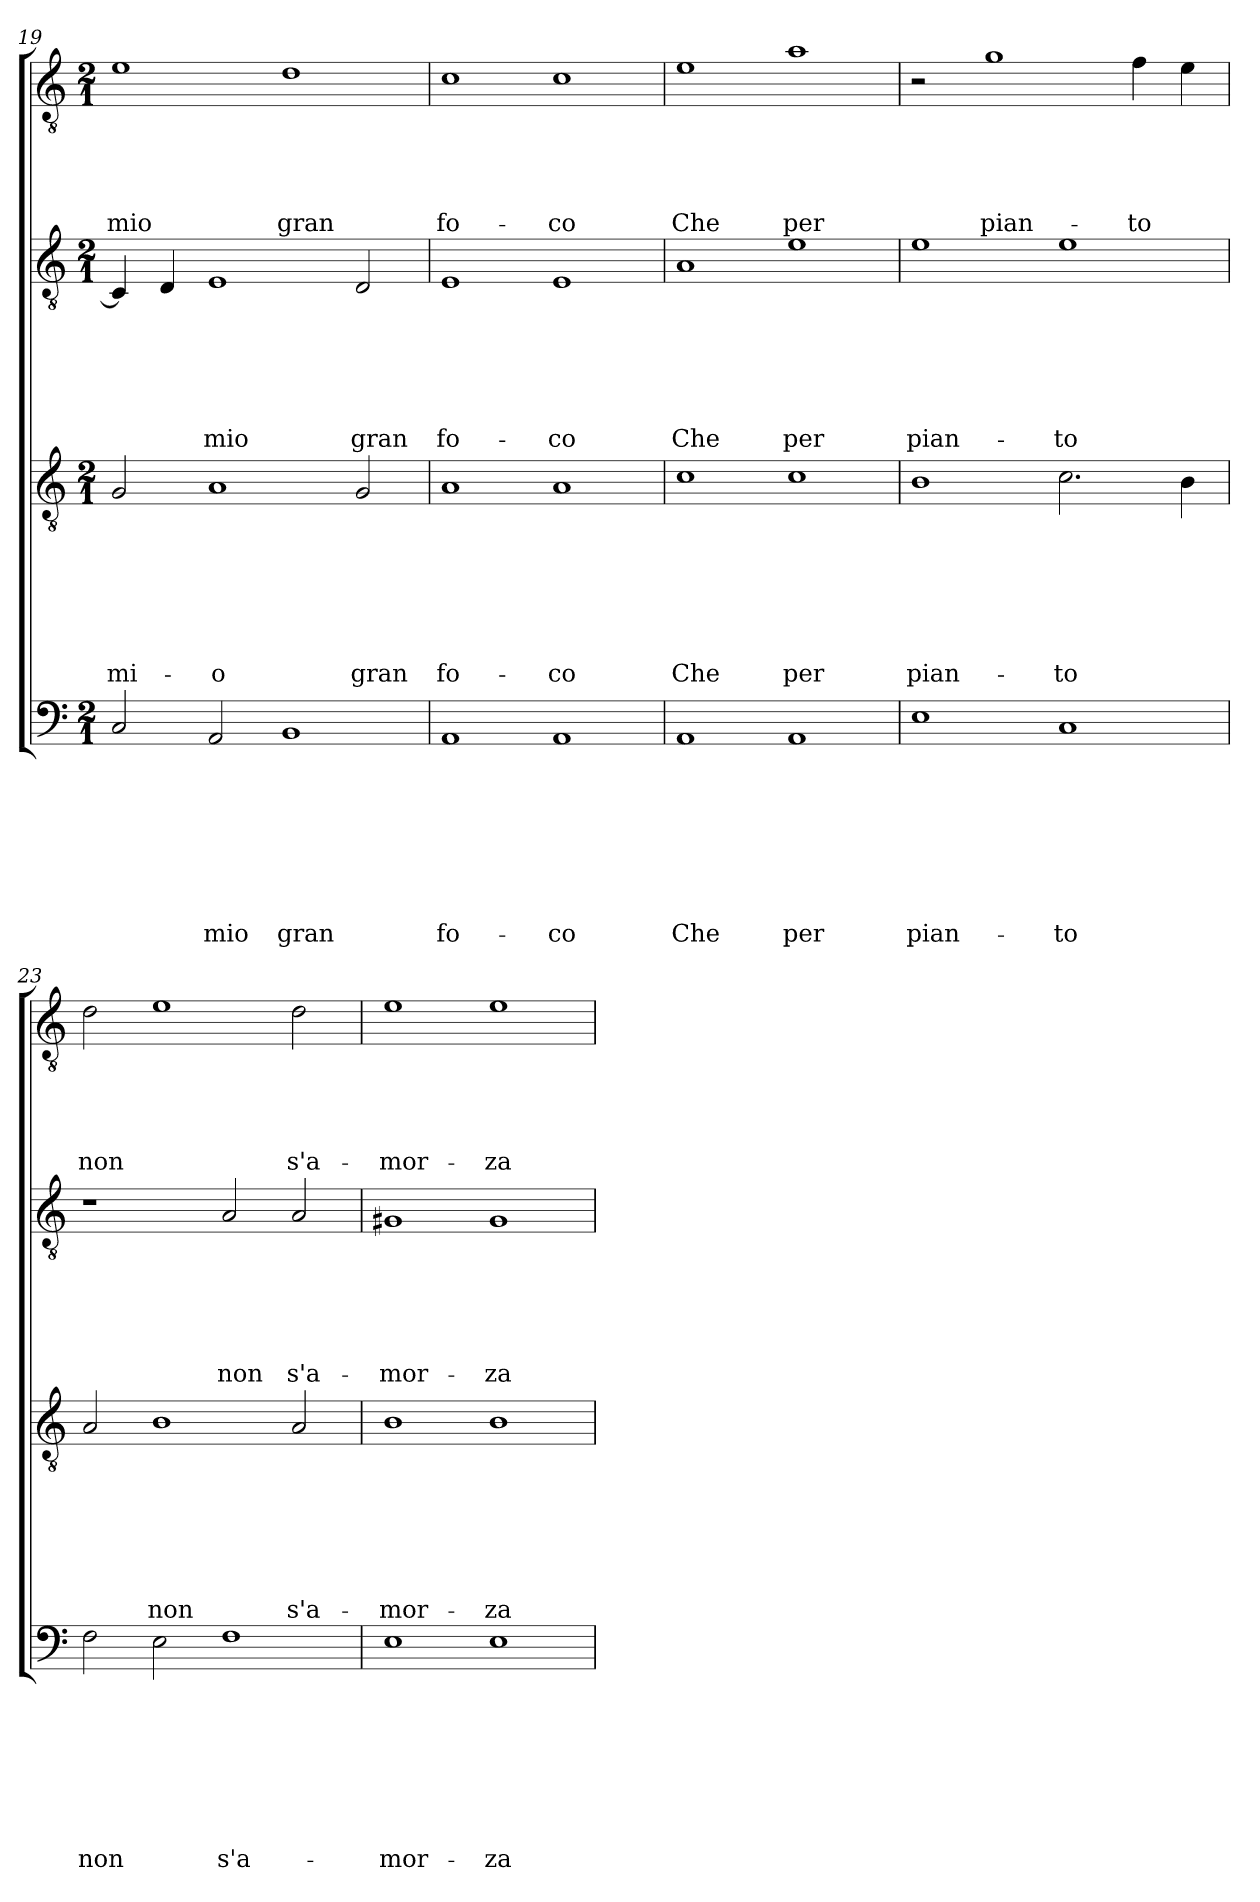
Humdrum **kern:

**kern	**text	**text	**text	**text	**text	**text	**text	**text	**kern	**text	**text	**text	**text	**text	**text	**text	**kern	**text	**text	**text	**text	**text	**text	**kern	**text	**text	**text	**text	**text
*part4	*part4	*part4	*part4	*part4	*part4	*part4	*part4	*part4	*part3	*part3	*part3	*part3	*part3	*part3	*part3	*part3	*part2	*part2	*part2	*part2	*part2	*part2	*part2	*part1	*part1	*part1	*part1	*part1	*part1
*staff4	*staff4	*staff4	*staff4	*staff4	*staff4	*staff4	*staff4	*staff4	*staff3	*staff3	*staff3	*staff3	*staff3	*staff3	*staff3	*staff3	*staff2	*staff2	*staff2	*staff2	*staff2	*staff2	*staff2	*staff1	*staff1	*staff1	*staff1	*staff1	*staff1
*clefF4	*	*	*	*	*	*	*	*	*clefGv2	*	*	*	*	*	*	*	*clefGv2	*	*	*	*	*	*	*clefGv2	*	*	*	*	*
*k[]	*	*	*	*	*	*	*	*	*k[]	*	*	*	*	*	*	*	*k[]	*	*	*	*	*	*	*k[]	*	*	*	*	*
*C:	*	*	*	*	*	*	*	*	*C:	*	*	*	*	*	*	*	*C:	*	*	*	*	*	*	*C:	*	*	*	*	*
*M2/1	*	*	*	*	*	*	*	*	*M2/1	*	*	*	*	*	*	*	*M2/1	*	*	*	*	*	*	*M2/1	*	*	*	*	*
=19	=19	=19	=19	=19	=19	=19	=19	=19	=19	=19	=19	=19	=19	=19	=19	=19	=19	=19	=19	=19	=19	=19	=19	=19	=19	=19	=19	=19	=19
2C/	.	.	.	.	.	.	.	.	2G/	.	.	.	.	.	.	mi-	4C/]	.	.	.	.	.	.	1e	.	.	.	.	mio
.	.	.	.	.	.	.	.	.	.	.	.	.	.	.	.	.	4D/	.	.	.	.	.	.	.	.	.	.	.	.
2AA/	.	.	.	.	.	.	.	mio	1A	.	.	.	.	.	.	-o	1E	.	.	.	.	.	mio	.	.	.	.	.	.
1BB	.	.	.	.	.	.	.	gran	.	.	.	.	.	.	.	.	.	.	.	.	.	.	.	1d	.	.	.	.	gran
.	.	.	.	.	.	.	.	.	2G/	.	.	.	.	.	.	gran	2D/	.	.	.	.	.	gran	.	.	.	.	.	.
=20	=20	=20	=20	=20	=20	=20	=20	=20	=20	=20	=20	=20	=20	=20	=20	=20	=20	=20	=20	=20	=20	=20	=20	=20	=20	=20	=20	=20	=20
1AA	.	.	.	.	.	.	.	fo-	1A	.	.	.	.	.	.	fo-	1E	.	.	.	.	.	fo-	1c	.	.	.	.	fo-
1AA	.	.	.	.	.	.	.	-co	1A	.	.	.	.	.	.	-co	1E	.	.	.	.	.	-co	1c	.	.	.	.	-co
=21	=21	=21	=21	=21	=21	=21	=21	=21	=21	=21	=21	=21	=21	=21	=21	=21	=21	=21	=21	=21	=21	=21	=21	=21	=21	=21	=21	=21	=21
1AA	.	.	.	.	.	.	.	Che	1c	.	.	.	.	.	.	Che	1A	.	.	.	.	.	Che	1e	.	.	.	.	Che
1AA	.	.	.	.	.	.	.	per	1c	.	.	.	.	.	.	per	1e	.	.	.	.	.	per	1a	.	.	.	.	per
=22	=22	=22	=22	=22	=22	=22	=22	=22	=22	=22	=22	=22	=22	=22	=22	=22	=22	=22	=22	=22	=22	=22	=22	=22	=22	=22	=22	=22	=22
1E	.	.	.	.	.	.	.	pian-	1B	.	.	.	.	.	.	pian-	1e	.	.	.	.	.	pian-	2r	.	.	.	.	.
.	.	.	.	.	.	.	.	.	.	.	.	.	.	.	.	.	.	.	.	.	.	.	.	1g	.	.	.	.	pian-
1C	.	.	.	.	.	.	.	-to	2.c\	.	.	.	.	.	.	-to	1e	.	.	.	.	.	-to	.	.	.	.	.	.
.	.	.	.	.	.	.	.	.	.	.	.	.	.	.	.	.	.	.	.	.	.	.	.	4f\	.	.	.	.	-to
.	.	.	.	.	.	.	.	.	4B\	.	.	.	.	.	.	.	.	.	.	.	.	.	.	4e\	.	.	.	.	.
!!LO:PB:g=z
=23	=23	=23	=23	=23	=23	=23	=23	=23	=23	=23	=23	=23	=23	=23	=23	=23	=23	=23	=23	=23	=23	=23	=23	=23	=23	=23	=23	=23	=23
2F\	.	.	.	.	.	.	.	non	2A/	.	.	.	.	.	.	.	1r	.	.	.	.	.	.	2d\	.	.	.	.	non
2E\	.	.	.	.	.	.	.	.	1B	.	.	.	.	.	.	non	.	.	.	.	.	.	.	1e	.	.	.	.	.
1F	.	.	.	.	.	.	.	s'a-	.	.	.	.	.	.	.	.	2A/	.	.	.	.	.	non	.	.	.	.	.	.
.	.	.	.	.	.	.	.	.	2A/	.	.	.	.	.	.	s'a-	2A/	.	.	.	.	.	s'a-	2d\	.	.	.	.	s'a-
=24	=24	=24	=24	=24	=24	=24	=24	=24	=24	=24	=24	=24	=24	=24	=24	=24	=24	=24	=24	=24	=24	=24	=24	=24	=24	=24	=24	=24	=24
1E	.	.	.	.	.	.	.	-mor-	1B	.	.	.	.	.	.	-mor-	1G#X	.	.	.	.	.	-mor-	1e	.	.	.	.	-mor-
1E	.	.	.	.	.	.	.	-za	1B	.	.	.	.	.	.	-za	1G#	.	.	.	.	.	-za	1e	.	.	.	.	-za
=	=	=	=	=	=	=	=	=	=	=	=	=	=	=	=	=	=	=	=	=	=	=	=	=	=	=	=	=	=
*-	*-	*-	*-	*-	*-	*-	*-	*-	*-	*-	*-	*-	*-	*-	*-	*-	*-	*-	*-	*-	*-	*-	*-	*-	*-	*-	*-	*-	*-
